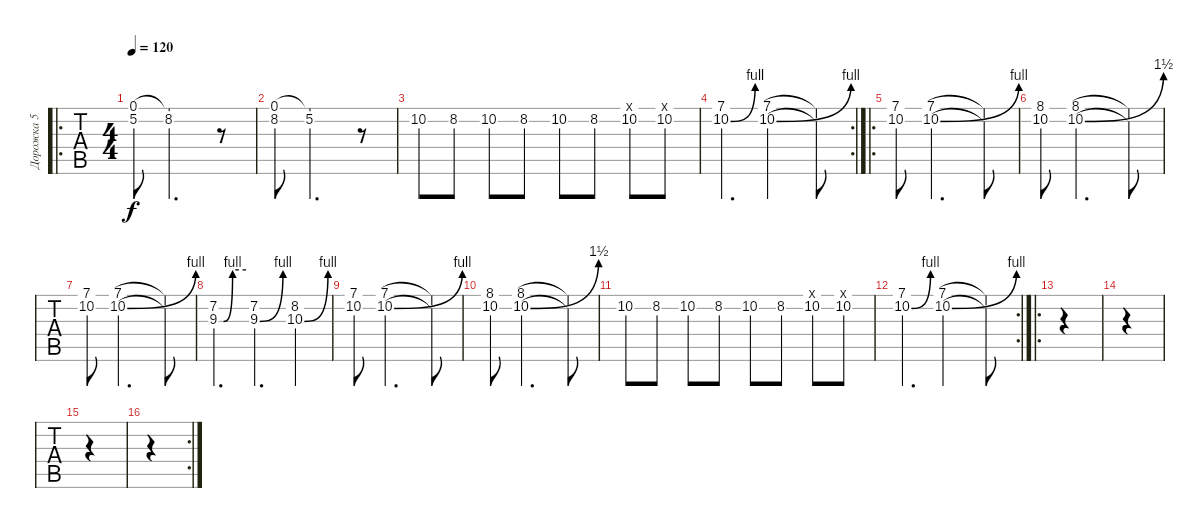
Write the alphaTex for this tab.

\track ("Дорожка 5" "Дорожка 5") {instrument distortionguitar}
\staff {tabs}
\tuning (E4 B3 G3 D3 A2 E2) {hide}
\ro
\ts (4 4)
\tempo 120
\clef g2
\ks c
(0.1 5.2).8{dy f} (0.1{t} 8.2).2{d} r.8 |
(0.1 8.2).8 (0.1{t} 5.2).2{d} r.8 |
10.2.8 8.2.8 10.2.8 8.2.8 10.2.8 8.2.8 (7.1{x} 10.2{st}).8 (7.1{x} 10.2{st}).8 |
\rc 2
(7.1 10.2{be (bend 0 0 60 4)}).4{d} (7.1 10.2{be (bend 0 0 60 4)}).2 (7.1{t} 10.2{t}).8 |
\ro
(7.1 10.2).8 (7.1 10.2{be (bend 0 0 60 4)}).2{d} (7.1{t} 10.2{t}).8 |
(8.1 10.2).8 (8.1 10.2{be (bend 0 0 60 6)}).2{d} (8.1{t} 10.2{t}).8 |
(7.1 10.2).8 (7.1 10.2{be (bend 0 0 60 4)}).2{d} (7.1{t} 10.2{t}).8 |
(7.2 9.3{be (custom 0 0 10 0 30 4 60 4)}).4{d} (7.2 9.3{be (bend 0 0 60 4)}).4{d} (8.2 10.3{be (bend 0 0 60 4)}).4 |
(7.1 10.2).8 (7.1 10.2{be (bend 0 0 60 4)}).2{d} (7.1{t} 10.2{t}).8 |
(8.1 10.2).8 (8.1 10.2{be (bend 0 0 60 6)}).2{d} (8.1{t} 10.2{t}).8 |
10.2.8 8.2.8 10.2.8 8.2.8 10.2.8 8.2.8 (7.1{x} 10.2{st}).8 (7.1{x} 10.2{st}).8 |
\rc 2
(7.1 10.2{be (bend 0 0 60 4)}).4{d} (7.1 10.2{be (bend 0 0 60 4)}).2 (7.1{t} 10.2{t}).8 |
\ro
|
|
|
\rc 2
